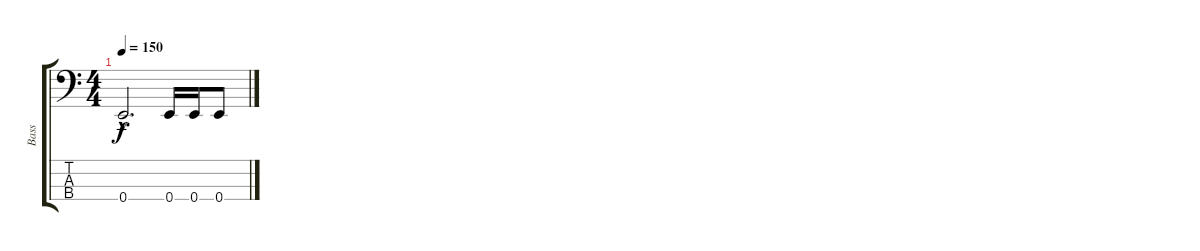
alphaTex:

\track ("Bass" "Bass") {instrument electricbasspick}
\staff {score tabs}
\tuning (G2 D2 A1 E1) {hide}
\ts (4 4)
\tempo 150
\clef f4
\ks c
0.4{hac}.2{d dy f} 0.4.16 0.4.16 0.4.8
